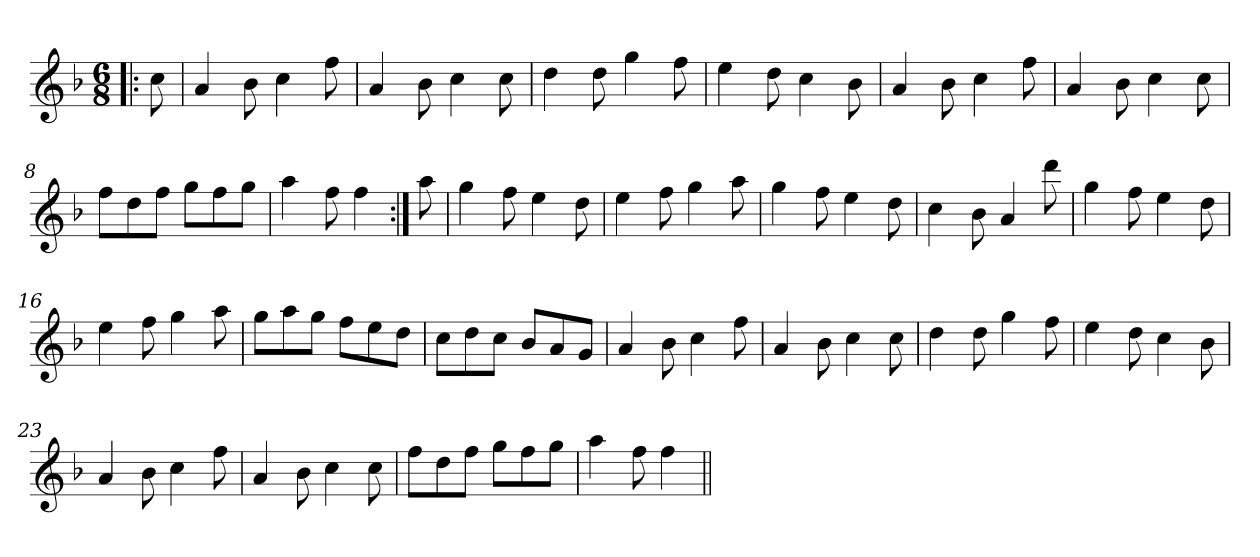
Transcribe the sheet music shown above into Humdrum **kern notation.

**kern
*part1
*staff1
*clefG2
*k[b-]
*F:
*M6/8
*MM90
=1!|:
8cc\
=2
4a/
8b-\
4cc\
8ff\
=3
4a/
8b-\
4cc\
8cc\
=4
4dd\
8dd\
4gg\
8ff\
=5
4ee\
8dd\
4cc\
8b-\
=6
4a/
8b-\
4cc\
8ff\
=7
4a/
8b-\
4cc\
8cc\
=8
8ff\L
8dd\
8ff\J
8gg\L
8ff\
8gg\J
=9
4aa\
8ff\
4ff\
=10:|!
8aa\
=11
4gg\
8ff\
4ee\
8dd\
!!LO:LB:g=z
=12
4ee\
8ff\
4gg\
8aa\
=13
4gg\
8ff\
4ee\
8dd\
=14
4cc\
8b-\
4a/
8ddd\
=15
4gg\
8ff\
4ee\
8dd\
=16
4ee\
8ff\
4gg\
8aa\
=17
8gg\L
8aa\
8gg\J
8ff\L
8ee\
8dd\J
=18
8cc\L
8dd\
8cc\J
8b-/L
8a/
8g/J
=19
4a/
8b-\
4cc\
8ff\
=20
4a/
8b-\
4cc\
8cc\
!!LO:LB:g=z
=21
4dd\
8dd\
4gg\
8ff\
=22
4ee\
8dd\
4cc\
8b-\
=23
4a/
8b-\
4cc\
8ff\
=24
4a/
8b-\
4cc\
8cc\
=25
8ff\L
8dd\
8ff\J
8gg\L
8ff\
8gg\J
=26
4aa\
8ff\
4ff\
=||
*-
